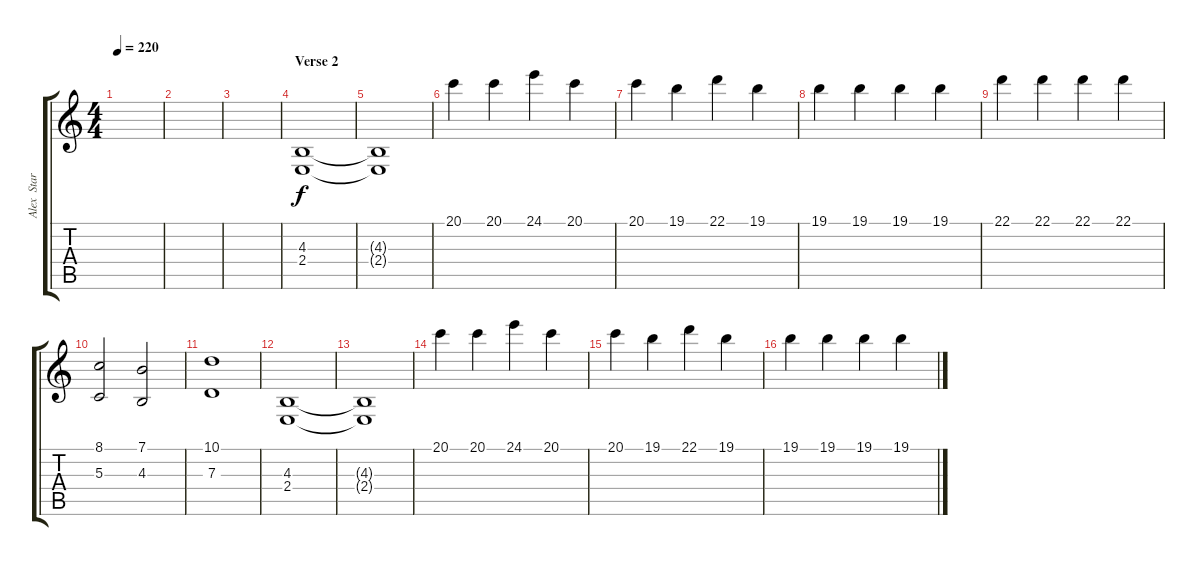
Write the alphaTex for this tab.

\track ("Alex  Staropoli " "Alex  Star") {instrument stringensemble1}
\staff {score tabs}
\tuning (E4 B3 G3 D3 A2 E2) {hide}
\ts (4 4)
\tempo 220
\clef g2
\ks c
|
|
|
\section ("" "Verse 2")
(4.3 2.4).1{dy f volume 8} |
(4.3{t} 2.4{t}).1 |
20.1.4{volume 13} 20.1.4 24.1.4 20.1.4 |
20.1.4 19.1.4 22.1.4 19.1.4 |
19.1.4{volume 8} 19.1.4 19.1.4 19.1.4 |
22.1.4 22.1.4 22.1.4 22.1.4 |
(8.1 5.3).2 (7.1 4.3).2 |
(10.1 7.3).1 |
(4.3 2.4).1 |
(4.3{t} 2.4{t}).1 |
20.1.4{volume 14} 20.1.4 24.1.4 20.1.4 |
20.1.4 19.1.4 22.1.4 19.1.4 |
19.1.4{volume 8} 19.1.4 19.1.4 19.1.4
